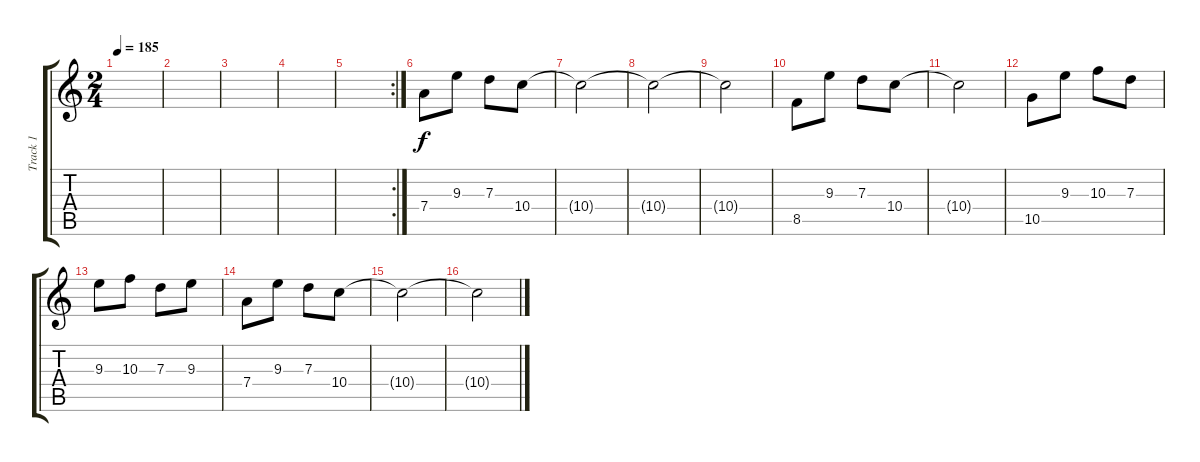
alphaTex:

\track ("Track 1" "Track 1") {instrument electricguitarclean}
\staff {score tabs}
\tuning (E4 B3 G3 D3 A2 E2) {hide}
\ts (2 4)
\tempo 185
\clef g2
\ks c
|
|
|
|
\rc 2
|
7.4.8 9.3.8 7.3.8 10.4.8 |
10.4{t}.2 |
10.4{t}.2 |
10.4{t}.2 |
8.5.8 9.3.8 7.3.8 10.4.8 |
10.4{t}.2 |
10.5.8 9.3.8 10.3.8 7.3.8 |
9.3.8 10.3.8 7.3.8 9.3.8 |
7.4.8 9.3.8 7.3.8 10.4.8 |
10.4{t}.2 |
10.4{t}.2
